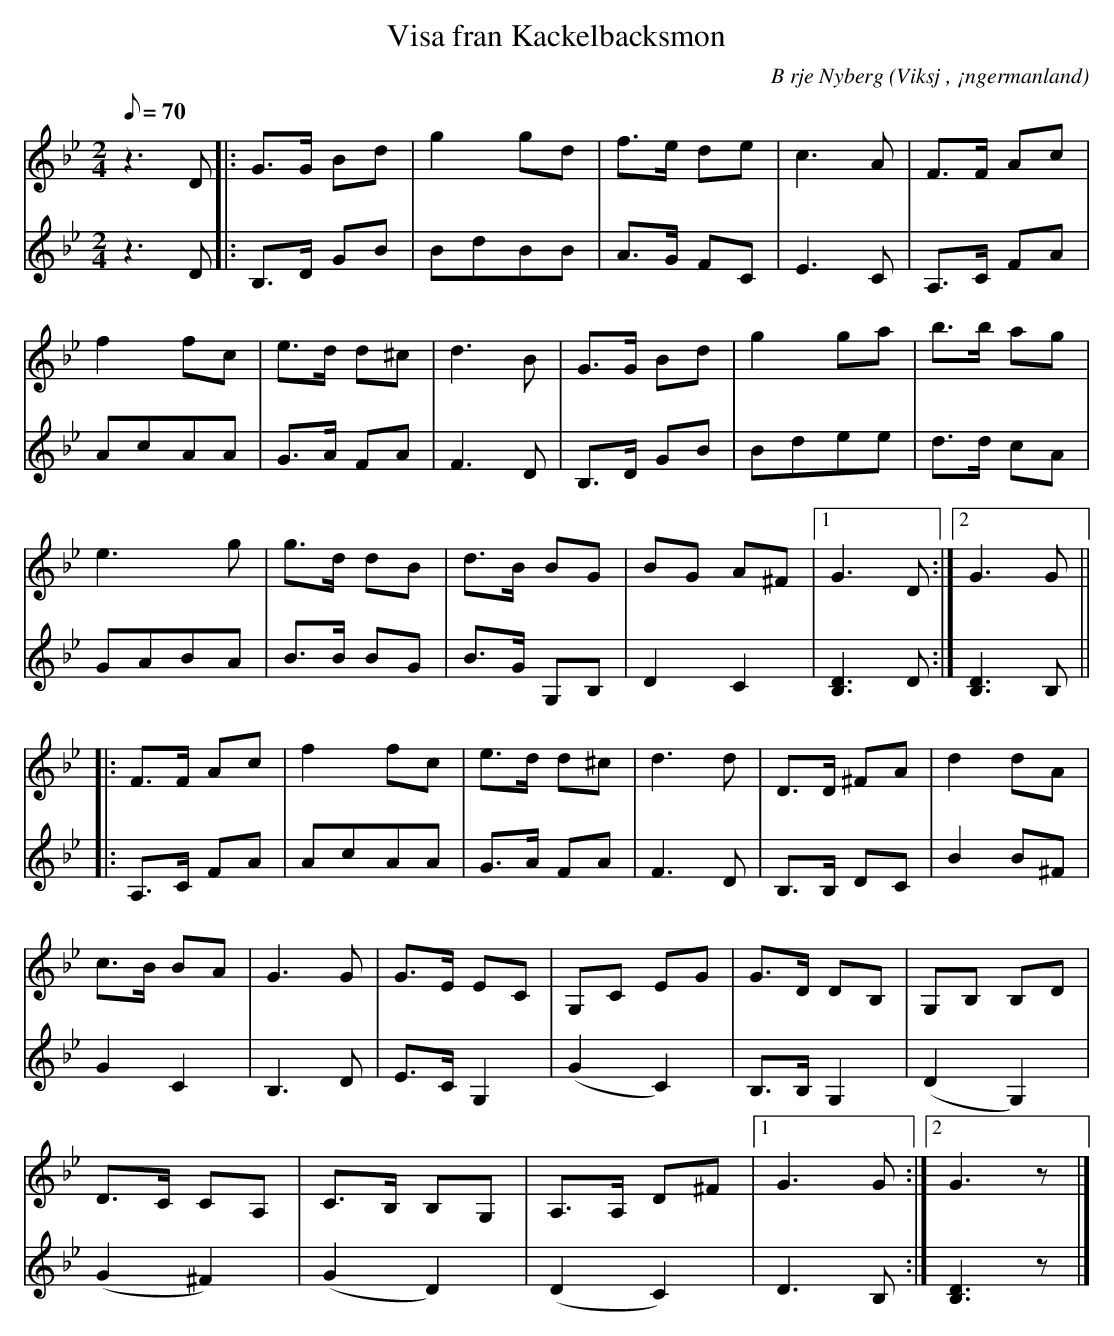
X:1
T:Visa fran Kackelbacksmon
C:B rje Nyberg
O:Viksj , ¡ngermanland
M:2/4
L:1/8
Q:70
K:Gm
V:1
z2> D2|: G>G Bd | g2 gd | f>e de | c2>A2 | F>F Ac |
f2 fc | e>d d^c | d2>B2 | G>G Bd |g2 ga | b>b ag |
e2> g2 | g>d dB |d>B BG |BG A^F |1 G2> D2 :|2 G2> G2 ||
|: F>F Ac | f2 fc | e>d d^c | d2>d2 | D>D ^FA | d2 dA |
c>B BA |G2> G2 | G>E EC | G,C EG | G>D DB, | G,B, B,D |
D>C CA, | C>B, B,G, | A,>A, D^F |1 G2> G2 :|2 G2> z2 |]
V:2
z2> D2 |: B,>D GB | BdBB | A>G FC | E2>C2 | A,>C FA |
AcAA | G>A FA| F2> D2 | B,>D GB | Bdee | d>d cA |
GABA | B>B BG | B>G G,B, | D2C2 | [D2B,2]> D2 :| [D2B,2]> B,2 ||
|: A,>C FA | AcAA | G>A FA | F2> D2 | B,>B, DC | B2 B^F |
G2 C2 | B,2> D2 | E>C G,2 | (G2 C2) | B,>B, G,2 | (D2 G,2) |
(G2 ^F2) | (G2 D2) | (D2 C2) | D2> B,2 :| [D2B,2]> z2 |]
